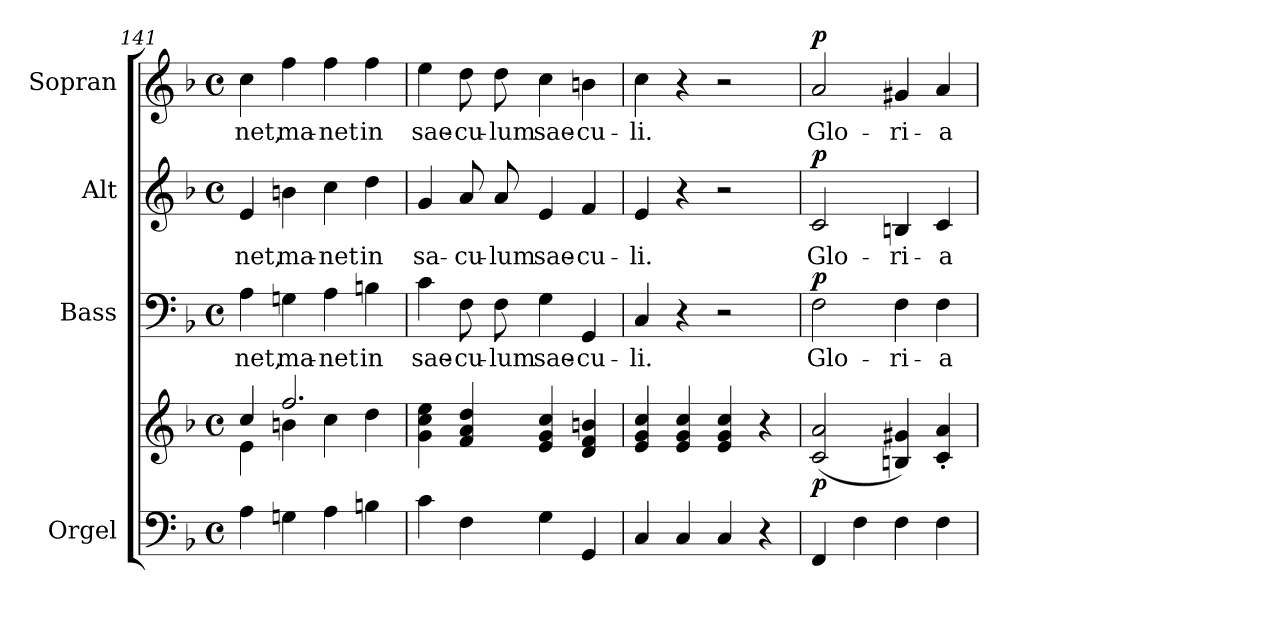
**kern	**kern	**dynam	**kern	**text	**dynam	**kern	**text	**dynam	**kern	**text	**dynam
*part4	*part4	*part4	*part3	*part3	*part3	*part2	*part2	*part2	*part1	*part1	*part1
*staff5	*staff4	*staff4/5	*staff3	*staff3	*staff3	*staff2	*staff2	*staff2	*staff1	*staff1	*staff1
*I"Orgel	*	*	*I"Bass	*	*	*I"Alt	*	*	*I"Sopran	*	*
*I'Org.	*	*	*I'B.	*	*	*I'A.	*	*	*I'S.	*	*
*clefF4	*clefG2	*	*clefF4	*	*	*clefG2	*	*	*clefG2	*	*
*k[b-]	*k[b-]	*	*k[b-]	*	*	*k[b-]	*	*	*k[b-]	*	*
*F:	*F:	*	*F:	*	*	*F:	*	*	*F:	*	*
*M4/4	*M4/4	*	*M4/4	*	*	*M4/4	*	*	*M4/4	*	*
*met(c)	*met(c)	*	*met(c)	*	*	*met(c)	*	*	*met(c)	*	*
=141	=141	=141	=141	=141	=141	=141	=141	=141	=141	=141	=141
*	*^	*	*	*	*	*	*	*	*	*	*
!	!	!	!	!	!LO:LY:b	!	!	!LO:LY:b	!	!	!LO:LY:b	!
4A\	4cc/	4e\	.	4A\	-net,	.	4e/	-net,	.	4cc\	-net,	.
!	!	!	!	!	!LO:LY:b	!	!	!LO:LY:b	!	!	!LO:LY:b	!
4Gn\	2.ff/	4bn\	.	4Gn\	ma-	.	4bn\	ma-	.	4ff\	ma-	.
!	!	!	!	!	!LO:LY:b	!	!	!LO:LY:b	!	!	!LO:LY:b	!
4A\	.	4cc\	.	4A\	-net	.	4cc\	-net	.	4ff\	-net	.
!	!	!	!	!	!LO:LY:b	!	!	!LO:LY:b	!	!	!LO:LY:b	!
4Bn\	.	4dd\	.	4Bn\	in	.	4dd\	in	.	4ff\	in	.
=142	=142	=142	=142	=142	=142	=142	=142	=142	=142	=142	=142	=142
!	!	!	!	!	!LO:LY:b	!	!	!LO:LY:b	!	!	!LO:LY:b	!
*	*v	*v	*	*	*	*	*	*	*	*	*	*
4c\	4g\ 4cc\ 4ee\	.	4c\	sae-	.	4g/	sa-	.	4ee\	sae-	.
!	!	!	!	!LO:LY:b	!	!	!LO:LY:b	!	!	!LO:LY:b	!
4F\	4f/ 4a/ 4dd/	.	8F\	-cu-	.	8a/	-cu-	.	8dd\	-cu-	.
!	!	!	!	!LO:LY:b	!	!	!LO:LY:b	!	!	!LO:LY:b	!
.	.	.	8F\	-lum	.	8a/	-lum	.	8dd\	-lum	.
!	!	!	!	!LO:LY:b	!	!	!LO:LY:b	!	!	!LO:LY:b	!
4G\	4e/ 4g/ 4cc/	.	4G\	sae-	.	4e/	sae-	.	4cc\	sae-	.
!	!	!	!	!LO:LY:b	!	!	!LO:LY:b	!	!	!LO:LY:b	!
4GG/	4d/ 4f/ 4bn/	.	4GG/	-cu-	.	4f/	-cu-	.	4bn\	-cu-	.
=143	=143	=143	=143	=143	=143	=143	=143	=143	=143	=143	=143
!	!	!	!	!LO:LY:b	!	!	!LO:LY:b	!	!	!LO:LY:b	!
4C/	4e/ 4g/ 4cc/	.	4C/	-li.	.	4e/	-li.	.	4cc\	-li.	.
4C/	4e/ 4g/ 4cc/	.	4r	.	.	4r	.	.	4r	.	.
4C/	4e/ 4g/ 4cc/	.	2r	.	.	2r	.	.	2r	.	.
4r	4r	.	.	.	.	.	.	.	.	.	.
!!LO:PB:g=z
=144	=144	=144	=144	=144	=144	=144	=144	=144	=144	=144	=144
!	!	!LO:DY:b	!	!LO:LY:b	!LO:DY:a	!	!LO:LY:b	!LO:DY:a	!	!LO:LY:b	!LO:DY:a
4FF/	(<2c/ 2a/	p	2F\	Glo-	p	2c/	Glo-	p	2a/	Glo-	p
4F\	.	.	.	.	.	.	.	.	.	.	.
!	!	!	!	!LO:LY:b	!	!	!LO:LY:b	!	!	!LO:LY:b	!
4F\	4Bn/ 4g#X/)	.	4F\	-ri-	.	4Bn/	-ri-	.	4g#X/	-ri-	.
!	!	!	!	!LO:LY:b	!	!	!LO:LY:b	!	!	!LO:LY:b	!
4F\	4c/'< 4a/'<	.	4F\	-a	.	4c/	-a	.	4a/	-a	.
=	=	=	=	=	=	=	=	=	=	=	=
*-	*-	*-	*-	*-	*-	*-	*-	*-	*-	*-	*-
